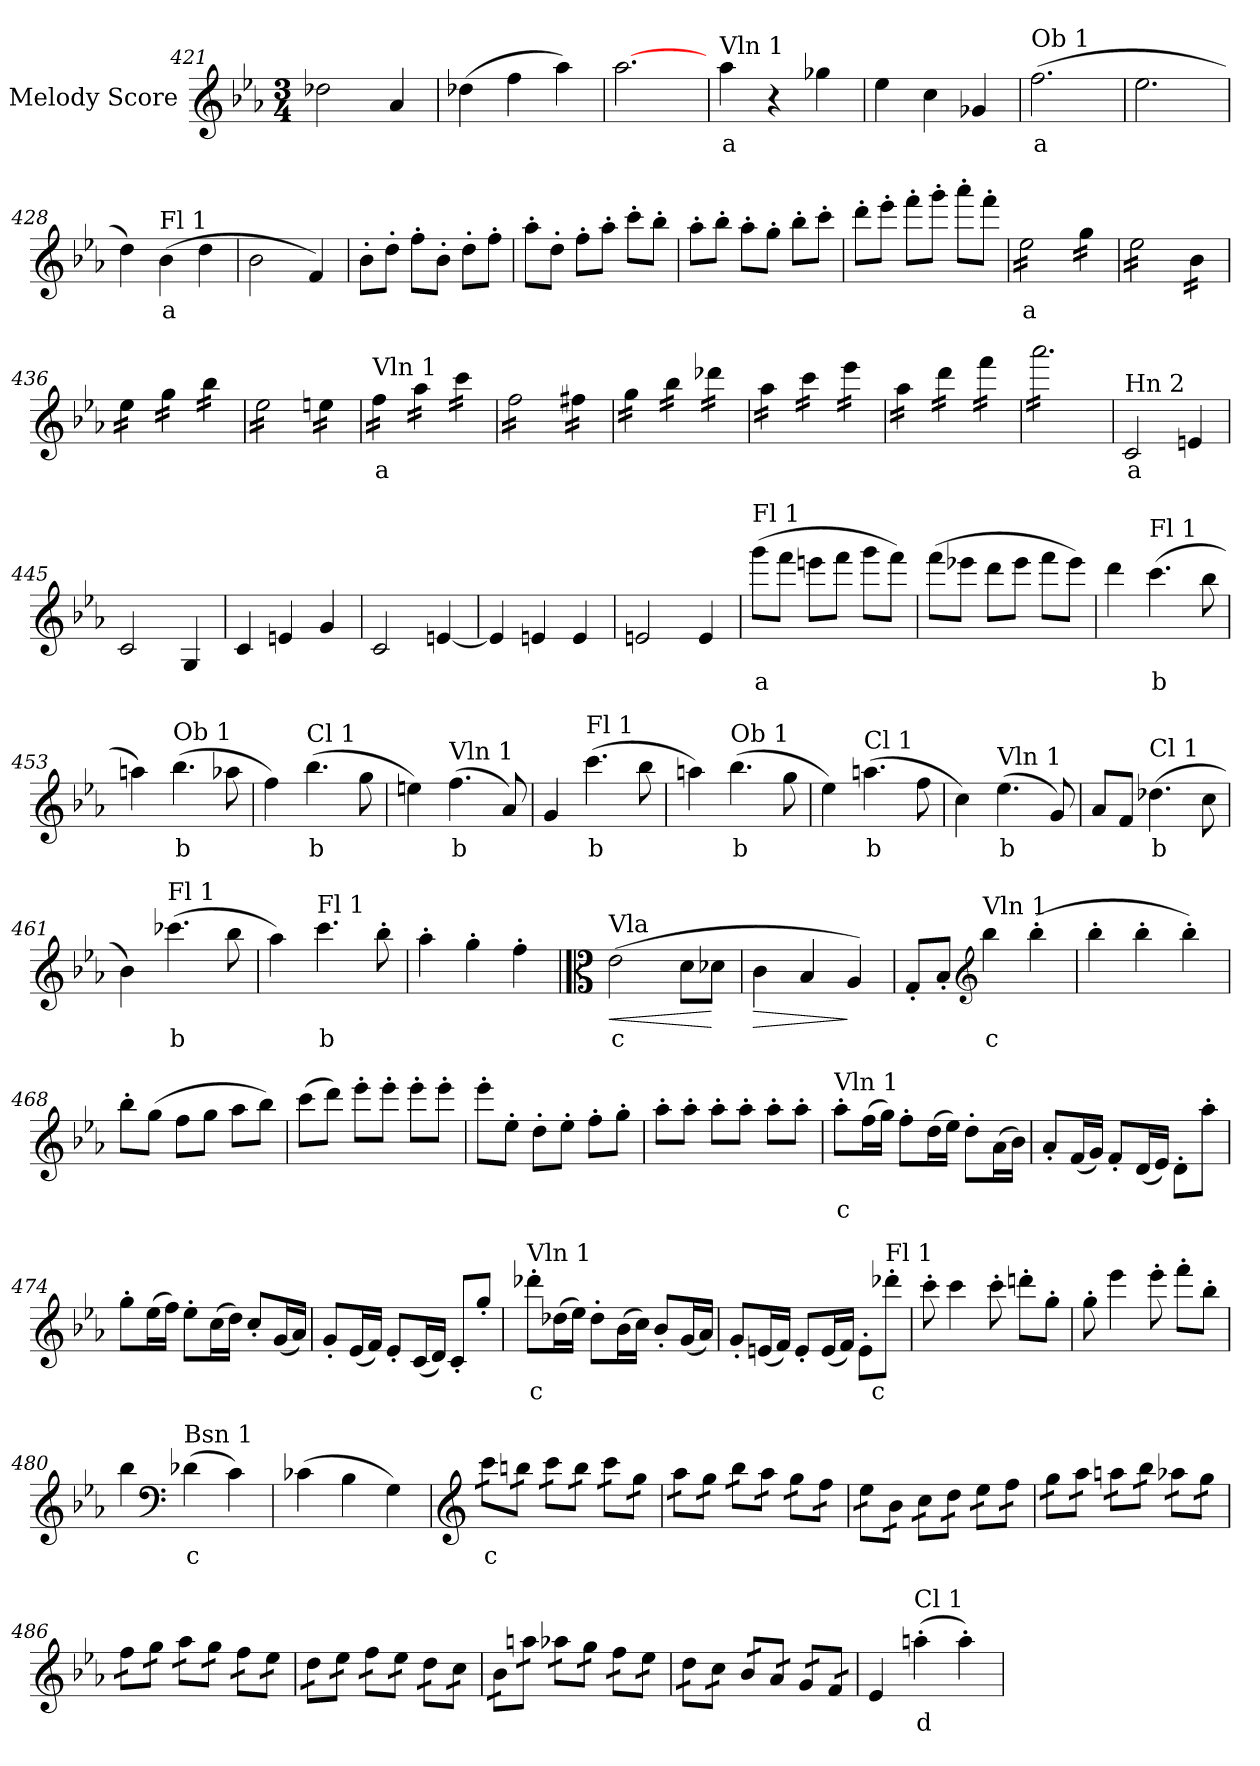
**kern	**text	**dynam
*part1	*part1	*part1
*staff1	*staff1	*staff1
*I"Melody Score	*	*
*clefG2	*	*
*k[b-e-a-]	*	*
*M3/4	*	*
=421	=421	=421
2dd-X\	.	.
4a-/	.	.
=422	=422	=422
(4dd-X\	.	.
4ff\	.	.
4aa-\)	.	.
=423	=423	=423
[2.aa-\	.	.
=424	=424	=424
!LO:TX:a:t=Vln 1	!	!
!	!LO:LY:b:color=#FF0000	!
4aa-\	a	.
4r	.	.
4gg-X\	.	.
=425	=425	=425
4ee-\	.	.
4cc\	.	.
4g-X/	.	.
=426	=426	=426
!LO:TX:a:t=Ob 1	!	!
!	!LO:LY:b:color=#FF0000	!
(2.ff\	a	.
=427	=427	=427
2.ee-\	.	.
=428	=428	=428
4dd\)	.	.
!LO:TX:a:t=Fl 1	!	!
!	!LO:LY:b:color=#FF0000	!
(4b-\	a	.
4dd\	.	.
=429	=429	=429
2b-\	.	.
4f/)	.	.
=430	=430	=430
8b-'\L	.	.
8dd'\J	.	.
8ff'\L	.	.
8b-'\J	.	.
8dd'\L	.	.
8ff'\J	.	.
=431	=431	=431
8aa-'\L	.	.
8dd'\J	.	.
8ff'\L	.	.
8aa-'\J	.	.
8ccc'\L	.	.
8bb-'\J	.	.
=432	=432	=432
8aa-'\L	.	.
8bb-'\J	.	.
8aa-'\L	.	.
8gg'\J	.	.
8bb-'\L	.	.
8ccc'\J	.	.
=433	=433	=433
8ddd'\L	.	.
8eee-'\J	.	.
8fff'\L	.	.
8ggg'\J	.	.
8aaa-'\L	.	.
8fff'\J	.	.
=434	=434	=434
!LO:TX:a:t=Vln 1	!	!
!	!LO:LY:b:color=#FF0000	!
*tremolo	*	*
16ee-\LL	a	.
16ee-\	.	.
16ee-\	.	.
16ee-\	.	.
16ee-\	.	.
16ee-\	.	.
16ee-\	.	.
16ee-\JJ	.	.
16gg\LL	.	.
16gg\	.	.
16gg\	.	.
16gg\JJ	.	.
=435	=435	=435
16ee-\LL	.	.
16ee-\	.	.
16ee-\	.	.
16ee-\	.	.
16ee-\	.	.
16ee-\	.	.
16ee-\	.	.
16ee-\JJ	.	.
16b-\LL	.	.
16b-\	.	.
16b-\	.	.
16b-\JJ	.	.
=436	=436	=436
16ee-\LL	.	.
16ee-\	.	.
16ee-\	.	.
16ee-\JJ	.	.
16gg\LL	.	.
16gg\	.	.
16gg\	.	.
16gg\JJ	.	.
16bb-\LL	.	.
16bb-\	.	.
16bb-\	.	.
16bb-\JJ	.	.
=437	=437	=437
16ee-\LL	.	.
16ee-\	.	.
16ee-\	.	.
16ee-\	.	.
16ee-\	.	.
16ee-\	.	.
16ee-\	.	.
16ee-\JJ	.	.
16een\LL	.	.
16een\	.	.
16een\	.	.
16een\JJ	.	.
=438	=438	=438
!LO:TX:a:t=Vln 1	!	!
!	!LO:LY:b:color=#FF0000	!
16ff\LL	a	.
16ff\	.	.
16ff\	.	.
16ff\JJ	.	.
16aa-\LL	.	.
16aa-\	.	.
16aa-\	.	.
16aa-\JJ	.	.
16ccc\LL	.	.
16ccc\	.	.
16ccc\	.	.
16ccc\JJ	.	.
=439	=439	=439
16ff\LL	.	.
16ff\	.	.
16ff\	.	.
16ff\	.	.
16ff\	.	.
16ff\	.	.
16ff\	.	.
16ff\JJ	.	.
16ff#X\LL	.	.
16ff#X\	.	.
16ff#X\	.	.
16ff#X\JJ	.	.
=440	=440	=440
16gg\LL	.	.
16gg\	.	.
16gg\	.	.
16gg\JJ	.	.
16bb-\LL	.	.
16bb-\	.	.
16bb-\	.	.
16bb-\JJ	.	.
16ddd-X\LL	.	.
16ddd-X\	.	.
16ddd-X\	.	.
16ddd-X\JJ	.	.
=441	=441	=441
16aa-\LL	.	.
16aa-\	.	.
16aa-\	.	.
16aa-\JJ	.	.
16ccc\LL	.	.
16ccc\	.	.
16ccc\	.	.
16ccc\JJ	.	.
16eee-\LL	.	.
16eee-\	.	.
16eee-\	.	.
16eee-\JJ	.	.
=442	=442	=442
16aa-\LL	.	.
16aa-\	.	.
16aa-\	.	.
16aa-\JJ	.	.
16ddd\LL	.	.
16ddd\	.	.
16ddd\	.	.
16ddd\JJ	.	.
16fff\LL	.	.
16fff\	.	.
16fff\	.	.
16fff\JJ	.	.
=443	=443	=443
16aaa-\LL	.	.
16aaa-\	.	.
16aaa-\	.	.
16aaa-\	.	.
16aaa-\	.	.
16aaa-\	.	.
16aaa-\	.	.
16aaa-\	.	.
16aaa-\	.	.
16aaa-\	.	.
16aaa-\	.	.
16aaa-\JJ	.	.
*Xtremolo	*	*
=444	=444	=444
!LO:TX:a:t=Hn 2	!	!
!	!LO:LY:b:color=#FF0000	!
2c/	a	.
4e/	.	.
=445	=445	=445
2c/	.	.
4G/	.	.
=446	=446	=446
4c/	.	.
4e/	.	.
4g/	.	.
=447	=447	=447
2c/	.	.
[4e/	.	.
=448	=448	=448
4e/]	.	.
4e/	.	.
4e/	.	.
=449	=449	=449
2e/	.	.
4e/	.	.
=450	=450	=450
!LO:TX:a:t=Fl 1	!	!
!	!LO:LY:b:color=#FF0000	!
(8ggg\L	a	.
8fff\J	.	.
8eeen\L	.	.
8fff\J	.	.
8ggg\L	.	.
8fff\J)	.	.
=451	=451	=451
(8fff\L	.	.
8eee-X\J	.	.
8ddd\L	.	.
8eee-\J	.	.
8fff\L	.	.
8eee-\J)	.	.
=452	=452	=452
4ddd\	.	.
!LO:TX:a:t=Fl 1	!	!
!	!LO:LY:b:color=#FF0000	!
(4.ccc\	b	.
8bb-\	.	.
=453	=453	=453
4aan\)	.	.
!LO:TX:a:t=Ob 1	!	!
!	!LO:LY:b:color=#FF0000	!
(4.bb-\	b	.
8aa-X\	.	.
=454	=454	=454
4ff\)	.	.
!LO:TX:a:t=Cl 1	!	!
!	!LO:LY:b:color=#FF0000	!
(4.bb-\	b	.
8gg\	.	.
=455	=455	=455
4ee\)	.	.
!LO:TX:a:t=Vln 1	!	!
!	!LO:LY:b:color=#FF0000	!
(4.ff\	b	.
8a-/)	.	.
=456	=456	=456
4g/	.	.
!LO:TX:a:t=Fl 1	!	!
!	!LO:LY:b:color=#FF0000	!
(4.ccc\	b	.
8bb-\	.	.
=457	=457	=457
4aan\)	.	.
!LO:TX:a:t=Ob 1	!	!
!	!LO:LY:b:color=#FF0000	!
(4.bb-\	b	.
8gg\	.	.
=458	=458	=458
4ee-\)	.	.
!LO:TX:a:t=Cl 1	!	!
!	!LO:LY:b:color=#FF0000	!
(4.aa\	b	.
8ff\	.	.
=459	=459	=459
4cc\)	.	.
!LO:TX:a:t=Vln 1	!	!
!	!LO:LY:b:color=#FF0000	!
(4.ee-\	b	.
8g/)	.	.
=460	=460	=460
8a-/L	.	.
8f/J	.	.
!LO:TX:a:t=Cl 1	!	!
!	!LO:LY:b:color=#FF0000	!
(4.dd-X\	b	.
8cc\	.	.
=461	=461	=461
4b-\)	.	.
!LO:TX:a:t=Fl 1	!	!
!	!LO:LY:b:color=#FF0000	!
(4.ccc-X\	b	.
8bb-\	.	.
=462	=462	=462
4aa-\)	.	.
!LO:TX:a:t=Fl 1	!	!
!	!LO:LY:b:color=#FF0000	!
4.ccc\	b	.
8bb-'\	.	.
=463	=463	=463
4aa-'\	.	.
4gg'\	.	.
4ff'\	.	.
=464	=464	=464
*clefC3	*	*
!LO:TX:a:t=Vla	!	!
!	!LO:LY:b:color=#FF0000	!LO:HP:b
(2e-\	c	<
8d\L	.	.
8d-X\J	.	[
=465	=465	=465
!	!	!LO:HP:b
4c\	.	>
4B-/	.	.
4A-/)	.	]
=466	=466	=466
8G'/L	.	.
8B-'/J	.	.
*clefG2	*	*
!LO:TX:a:t=Vln 1	!	!
!	!LO:LY:b:color=#FF0000	!
4bb-\	c	.
(4bb-'\	.	.
=467	=467	=467
4bb-'\	.	.
4bb-'\	.	.
4bb-'\)	.	.
=468	=468	=468
8bb-'\L	.	.
(8gg\J	.	.
8ff\L	.	.
8gg\J	.	.
8aa-\L	.	.
8bb-\J)	.	.
=469	=469	=469
(8ccc\L	.	.
8ddd\J)	.	.
8eee-'\L	.	.
8eee-'\J	.	.
8eee-'\L	.	.
8eee-'\J	.	.
=470	=470	=470
8eee-'\L	.	.
8ee-'\J	.	.
8dd'\L	.	.
8ee-'\J	.	.
8ff'\L	.	.
8gg'\J	.	.
=471	=471	=471
8aa-'\L	.	.
8aa-'\J	.	.
8aa-'\L	.	.
8aa-'\J	.	.
8aa-'\L	.	.
8aa-'\J	.	.
=472	=472	=472
!LO:TX:a:t=Vln 1	!	!
!	!LO:LY:b:color=#FF0000	!
8aa-'\L	c	.
(16ff\L	.	.
16gg\JJ)	.	.
8ff'\L	.	.
(16dd\L	.	.
16ee-\JJ)	.	.
8dd'\L	.	.
(16a-\L	.	.
16b-\JJ)	.	.
=473	=473	=473
8a-'/L	.	.
(16f/L	.	.
16g/JJ)	.	.
8f'/L	.	.
(16d/L	.	.
16e-/JJ)	.	.
8d'\L	.	.
8aa-'\J	.	.
=474	=474	=474
8gg'\L	.	.
(16ee-\L	.	.
16ff\JJ)	.	.
8ee-'\L	.	.
(16cc\L	.	.
16dd\JJ)	.	.
8cc'/L	.	.
(16g/L	.	.
16a-/JJ)	.	.
=475	=475	=475
8g'/L	.	.
(16e-/L	.	.
16f/JJ)	.	.
8e-'/L	.	.
(16c/L	.	.
16d/JJ)	.	.
8c'/L	.	.
8gg'/J	.	.
=476	=476	=476
!LO:TX:a:t=Vln 1	!	!
!	!LO:LY:b:color=#FF0000	!
8ddd-X'\L	c	.
(16dd-X\L	.	.
16ee-\JJ)	.	.
8dd-'\L	.	.
(16b-\L	.	.
16cc\JJ)	.	.
8b-'/L	.	.
(16g/L	.	.
16a-/JJ)	.	.
=477	=477	=477
8g'/L	.	.
(16en/L	.	.
16f/JJ)	.	.
8e'/L	.	.
(16e/L	.	.
16f/JJ)	.	.
8e'\L	.	.
!LO:TX:a:t=Fl 1	!	!
!	!LO:LY:b:color=#FF0000	!
8ddd-X'\J	c	.
=478	=478	=478
8ccc'\	.	.
4ccc\	.	.
8ccc'\	.	.
8dddn'\L	.	.
8gg'\J	.	.
=479	=479	=479
8gg'\	.	.
4eee-\	.	.
8eee-'\	.	.
8fff'\L	.	.
8bb-'\J	.	.
=480	=480	=480
4bb-\	.	.
*clefF4	*	*
!LO:TX:a:t=Bsn 1	!	!
!	!LO:LY:b:color=#FF0000	!
(4d-X\	c	.
4c\)	.	.
=481	=481	=481
(4c-X\	.	.
4B-\	.	.
4G\)	.	.
=482	=482	=482
*clefG2	*	*
!LO:TX:a:t=Vln 1	!	!
!	!LO:LY:b:color=#FF0000	!
*tremolo	*	*
16ccc\LL	c	.
16ccc\	.	.
16bbn\	.	.
16bbn\JJ	.	.
16ccc\LL	.	.
16ccc\	.	.
16bb\	.	.
16bb\JJ	.	.
16ccc\LL	.	.
16ccc\	.	.
16gg\	.	.
16gg\JJ	.	.
=483	=483	=483
16aa-\LL	.	.
16aa-\	.	.
16gg\	.	.
16gg\JJ	.	.
16bb-\LL	.	.
16bb-\	.	.
16aa-\	.	.
16aa-\JJ	.	.
16gg\LL	.	.
16gg\	.	.
16ff\	.	.
16ff\JJ	.	.
=484	=484	=484
16ee-\LL	.	.
16ee-\	.	.
16b-\	.	.
16b-\JJ	.	.
16cc\LL	.	.
16cc\	.	.
16dd\	.	.
16dd\JJ	.	.
16ee-\LL	.	.
16ee-\	.	.
16ff\	.	.
16ff\JJ	.	.
=485	=485	=485
16gg\LL	.	.
16gg\	.	.
16aa-\	.	.
16aa-\JJ	.	.
16aan\LL	.	.
16aan\	.	.
16bb-\	.	.
16bb-\JJ	.	.
16aa-X\LL	.	.
16aa-X\	.	.
16gg\	.	.
16gg\JJ	.	.
=486	=486	=486
16ff\LL	.	.
16ff\	.	.
16gg\	.	.
16gg\JJ	.	.
16aa-\LL	.	.
16aa-\	.	.
16gg\	.	.
16gg\JJ	.	.
16ff\LL	.	.
16ff\	.	.
16ee-\	.	.
16ee-\JJ	.	.
=487	=487	=487
16dd\LL	.	.
16dd\	.	.
16ee-\	.	.
16ee-\JJ	.	.
16ff\LL	.	.
16ff\	.	.
16ee-\	.	.
16ee-\JJ	.	.
16dd\LL	.	.
16dd\	.	.
16cc\	.	.
16cc\JJ	.	.
=488	=488	=488
16b-\LL	.	.
16b-\	.	.
16aan\	.	.
16aan\JJ	.	.
16aa-X\LL	.	.
16aa-X\	.	.
16gg\	.	.
16gg\JJ	.	.
16ff\LL	.	.
16ff\	.	.
16ee-\	.	.
16ee-\JJ	.	.
=489	=489	=489
16dd\LL	.	.
16dd\	.	.
16cc\	.	.
16cc\JJ	.	.
16b-/LL	.	.
16b-/	.	.
16a-/	.	.
16a-/JJ	.	.
16g/LL	.	.
16g/	.	.
16f/	.	.
16f/JJ	.	.
*Xtremolo	*	*
=490	=490	=490
4e-/	.	.
!LO:TX:a:t=Cl 1	!	!
!	!LO:LY:b:color=#FF0000	!
(4aa'\	d	.
4aa'\)	.	.
=	=	=
*-	*-	*-
